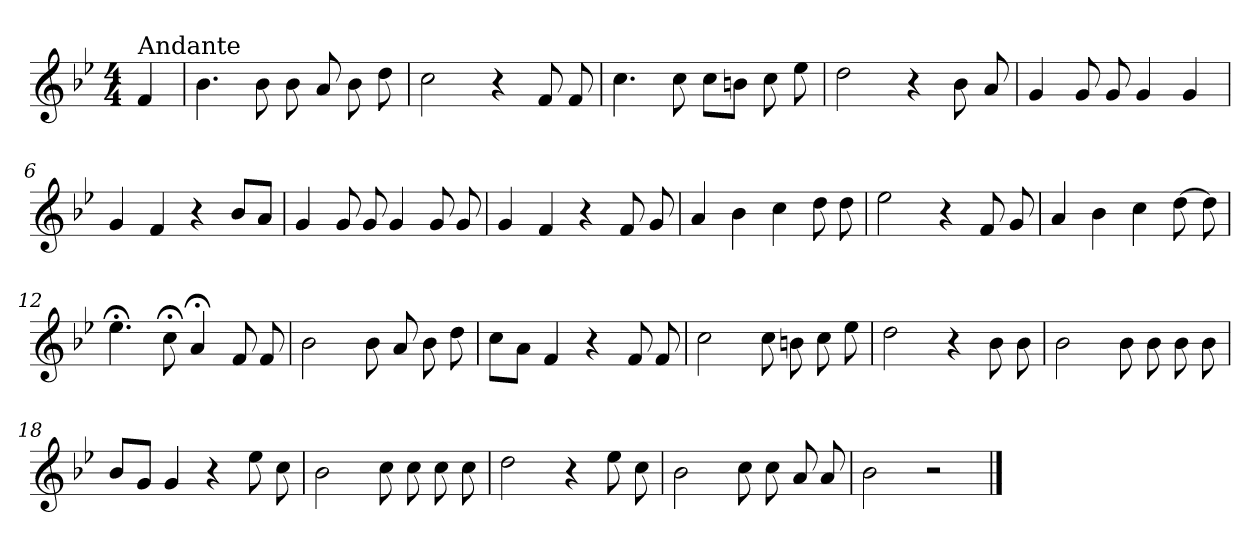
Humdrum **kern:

**kern
*part1
*staff1
*clefG2
*k[b-e-]
*B-:
*M4/4
=
!LO:TX:a:t=Andante
4f/
=1
4.b-\
8b-\
8b-\
8a/
8b-\
8dd\
=2
2cc\
4r
8f/
8f/
=3
4.cc\
8cc\
8cc\L
8bn\J
8cc\
8ee-\
=4
2dd\
4r
8b-\
8a/
!!LO:LB:g=z
=5
4g/
8g/
8g/
4g/
4g/
=6
4g/
4f/
4r
8b-/L
8a/J
=7
4g/
8g/
8g/
4g/
8g/
8g/
=8
4g/
4f/
4r
8f/
8g/
=9
4a/
4b-\
4cc\
8dd\
8dd\
!!LO:LB:g=z
=10
2ee-\
4r
8f/
8g/
=11
4a/
4b-\
4cc\
[8dd\
8dd\]
=12
4.ee-;<\
8cc;<\
4a;/
8f/
8f/
=13
2b-\
8b-\
8a/
8b-\
8dd\
=14
8cc\L
8a\J
4f/
4r
8f/
8f/
!!LO:LB:g=z
=15
2cc\
8cc\
8bn\
8cc\
8ee-\
=16
2dd\
4r
8b-\
8b-\
=17
2b-\
8b-\
8b-\
8b-\
8b-\
=18
8b-/L
8g/J
4g/
4r
8ee-\
8cc\
=19
2b-\
8cc\
8cc\
8cc\
8cc\
=20
2dd\
4r
8ee-\
8cc\
!!LO:LB:g=z
=21
2b-\
8cc\
8cc\
8a/
8a/
=22
2b-\
2r
==
*-
